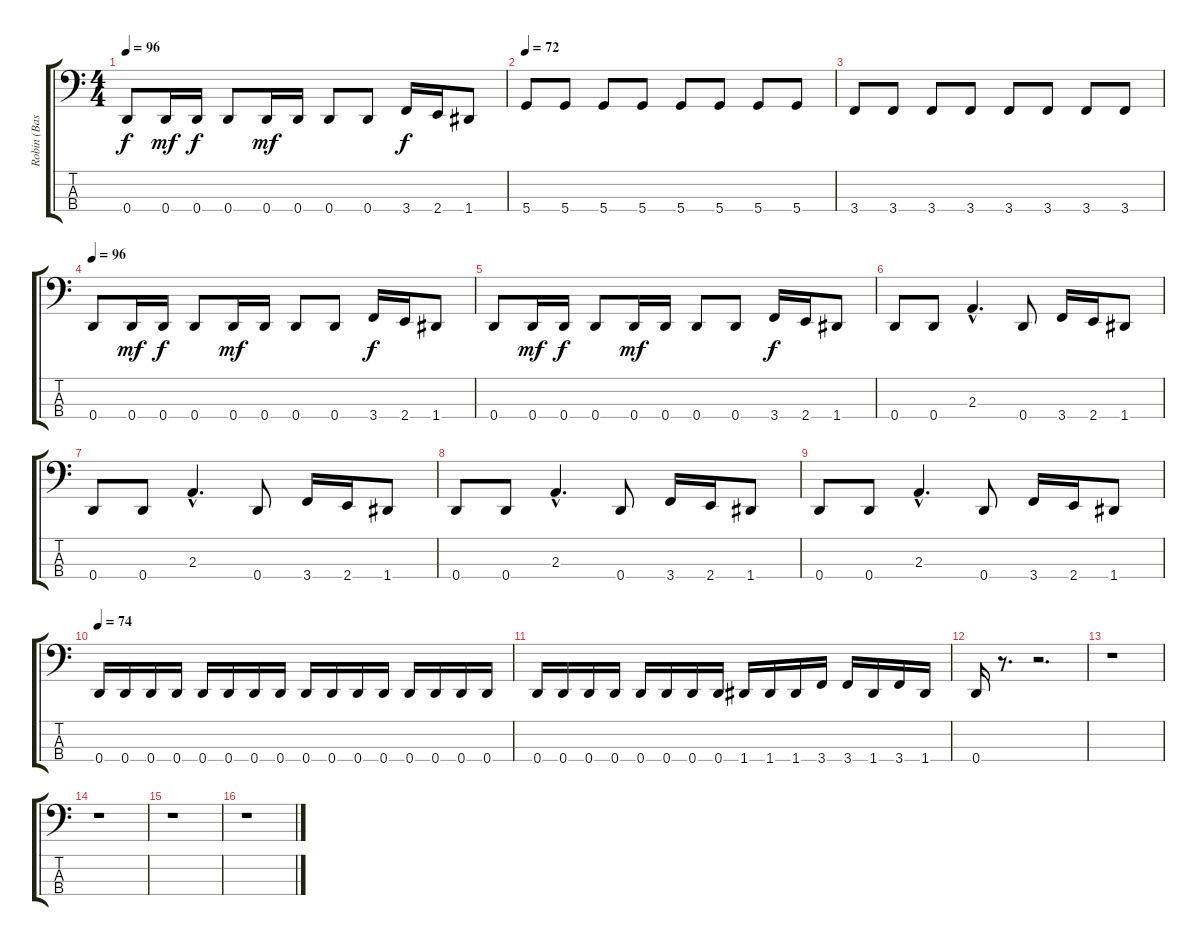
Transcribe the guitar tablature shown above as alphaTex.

\track ("Robin (Bass)" "Robin (Bas") {instrument electricbasspick}
\staff {score tabs}
\tuning (F2 C2 G1 D1) {hide}
\ts (4 4)
\tempo 96
\clef f4
\ks c
0.4.8{dy f} 0.4.16{dy mf} 0.4.16{dy f} 0.4.8 0.4.16{dy mf} 0.4.16 0.4.8 0.4.8 3.4.16{dy f} 2.4.16 1.4.8 |
\tempo 72
5.4.8 5.4.8 5.4.8 5.4.8 5.4.8 5.4.8 5.4.8 5.4.8 |
3.4.8 3.4.8 3.4.8 3.4.8 3.4.8 3.4.8 3.4.8 3.4.8 |
\tempo 96
0.4.8 0.4.16{dy mf} 0.4.16{dy f} 0.4.8 0.4.16{dy mf} 0.4.16 0.4.8 0.4.8 3.4.16{dy f} 2.4.16 1.4.8 |
0.4.8 0.4.16{dy mf} 0.4.16{dy f} 0.4.8 0.4.16{dy mf} 0.4.16 0.4.8 0.4.8 3.4.16{dy f} 2.4.16 1.4.8 |
0.4.8 0.4.8 2.3{hac}.4{d} 0.4.8 3.4.16 2.4.16 1.4.8 |
0.4.8 0.4.8 2.3{hac}.4{d} 0.4.8 3.4.16 2.4.16 1.4.8 |
0.4.8 0.4.8 2.3{hac}.4{d} 0.4.8 3.4.16 2.4.16 1.4.8 |
0.4.8 0.4.8 2.3{hac}.4{d} 0.4.8 3.4.16 2.4.16 1.4.8 |
\tempo 74
0.4.16 0.4.16 0.4.16 0.4.16 0.4.16 0.4.16 0.4.16 0.4.16 0.4.16 0.4.16 0.4.16 0.4.16 0.4.16 0.4.16 0.4.16 0.4.16 |
0.4.16 0.4.16 0.4.16 0.4.16 0.4.16 0.4.16 0.4.16 0.4.16 1.4.16 1.4.16 1.4.16 3.4.16 3.4.16 1.4.16 3.4.16 1.4.16 |
0.4.16 r.8{d} r.2{d} |
r.1 |
r.1 |
r.1 |
r.1
